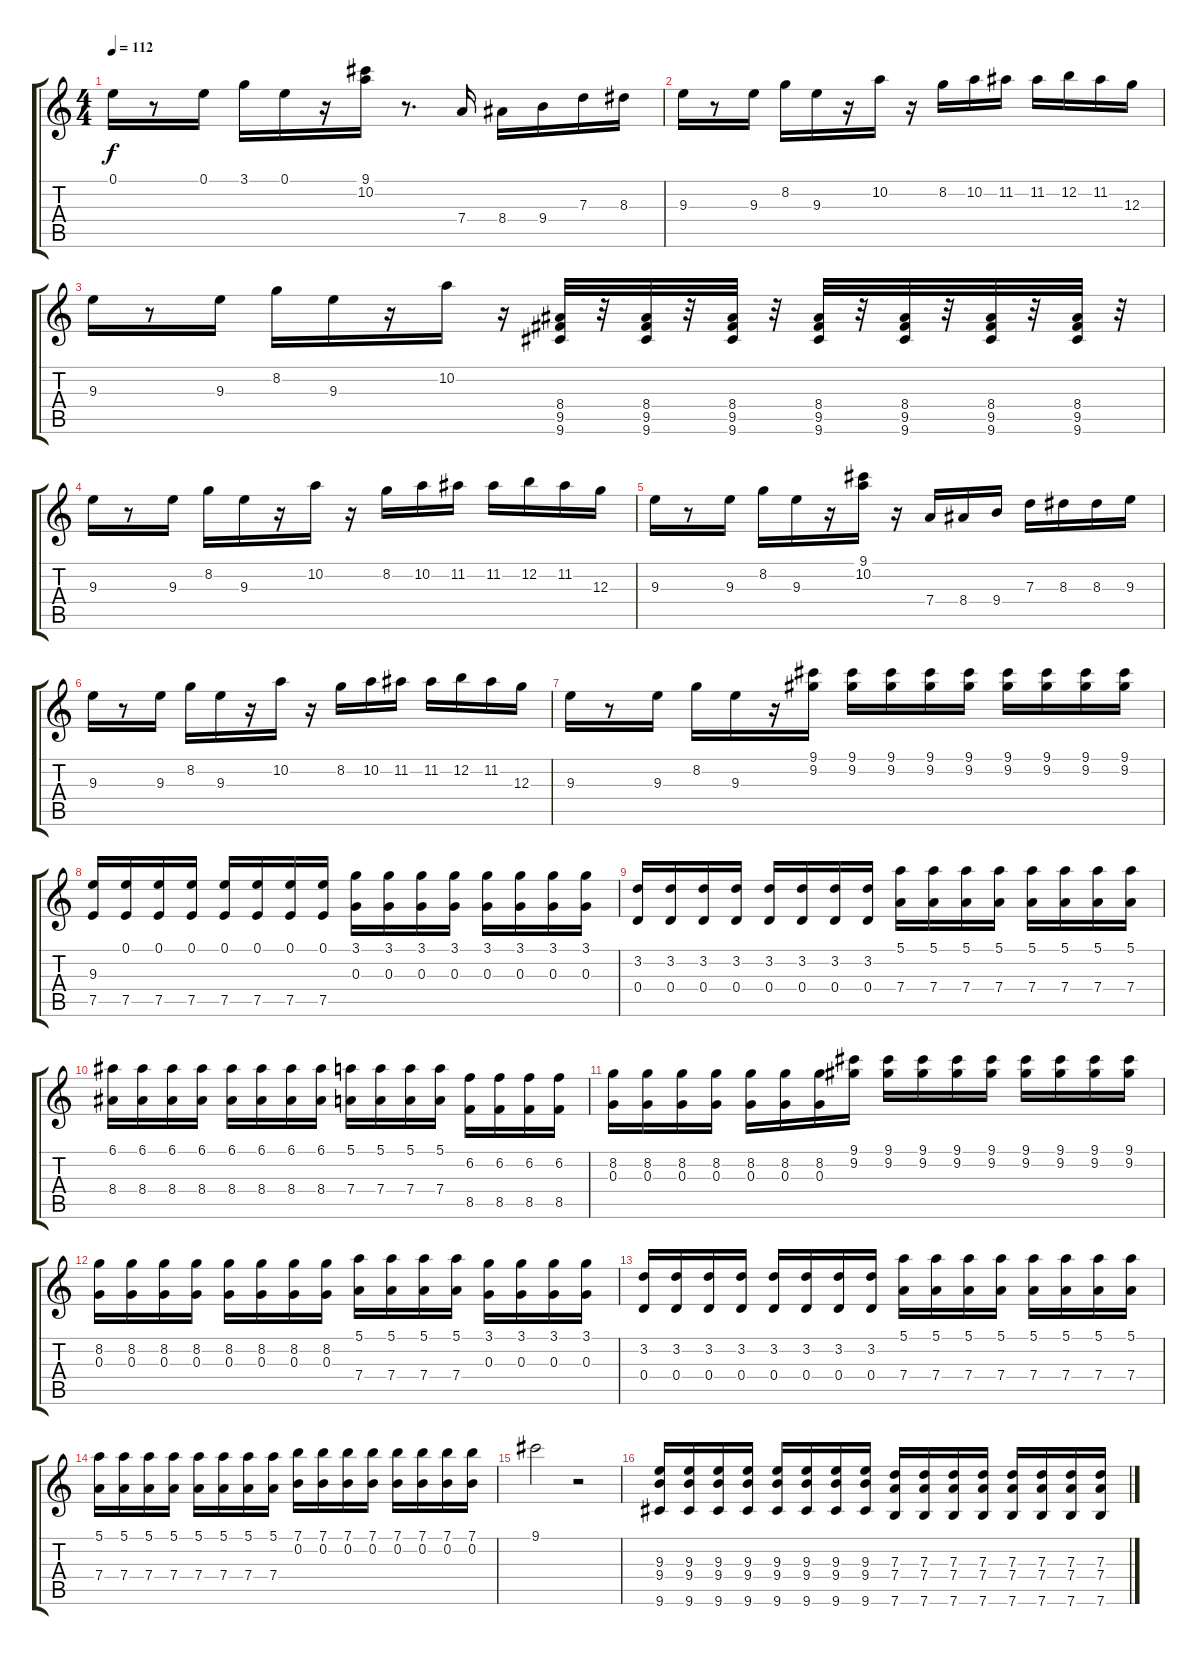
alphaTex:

\track "" {instrument acousticguitarsteel}
\staff {score tabs}
\tuning (E4 B3 G3 D3 A2 E2) {hide}
\ts (4 4)
\tempo 112
\clef g2
\ks c
0.1.16{dy f} r.8 0.1.16 3.1.16 0.1.16 r.16 (9.1 10.2).16 r.8{d} 7.4.16 8.4.16 9.4.16 7.3.16 8.3.16 |
9.3.16 r.8 9.3.16 8.2.16 9.3.16 r.16 10.2.16 r.16 8.2.16 10.2.16 11.2.16 11.2.16 12.2.16 11.2.16 12.3.16 |
9.3.16 r.8 9.3.16 8.2.16 9.3.16 r.16 10.2.16 r.16 (8.4 9.5 9.6).32 r.32 (8.4 9.5 9.6).32 r.32 (8.4 9.5 9.6).32 r.32 (8.4 9.5 9.6).32 r.32 (8.4 9.5 9.6).32 r.32 (8.4 9.5 9.6).32 r.32 (8.4 9.5 9.6).32 r.32 |
9.3.16 r.8 9.3.16 8.2.16 9.3.16 r.16 10.2.16 r.16 8.2.16 10.2.16 11.2.16 11.2.16 12.2.16 11.2.16 12.3.16 |
9.3.16 r.8 9.3.16 8.2.16 9.3.16 r.16 (9.1 10.2).16 r.16 7.4.16 8.4.16 9.4.16 7.3.16 8.3.16 8.3.16 9.3.16 |
9.3.16 r.8 9.3.16 8.2.16 9.3.16 r.16 10.2.16 r.16 8.2.16 10.2.16 11.2.16 11.2.16 12.2.16 11.2.16 12.3.16 |
9.3.16 r.8 9.3.16 8.2.16 9.3.16 r.16 (9.1 9.2).16 (9.1 9.2).16 (9.1 9.2).16 (9.1 9.2).16 (9.1 9.2).16 (9.1 9.2).16 (9.1 9.2).16 (9.1 9.2).16 (9.1 9.2).16 |
(9.3 7.5).16 (0.1 7.5).16 (0.1 7.5).16 (0.1 7.5).16 (0.1 7.5).16 (0.1 7.5).16 (0.1 7.5).16 (0.1 7.5).16 (3.1 0.3).16 (3.1 0.3).16 (3.1 0.3).16 (3.1 0.3).16 (3.1 0.3).16 (3.1 0.3).16 (3.1 0.3).16 (3.1 0.3).16 |
(3.2 0.4).16 (3.2 0.4).16 (3.2 0.4).16 (3.2 0.4).16 (3.2 0.4).16 (3.2 0.4).16 (3.2 0.4).16 (3.2 0.4).16 (5.1 7.4).16 (5.1 7.4).16 (5.1 7.4).16 (5.1 7.4).16 (5.1 7.4).16 (5.1 7.4).16 (5.1 7.4).16 (5.1 7.4).16 |
(6.1 8.4).16 (6.1 8.4).16 (6.1 8.4).16 (6.1 8.4).16 (6.1 8.4).16 (6.1 8.4).16 (6.1 8.4).16 (6.1 8.4).16 (5.1 7.4).16 (5.1 7.4).16 (5.1 7.4).16 (5.1 7.4).16 (6.2 8.5).16 (6.2 8.5).16 (6.2 8.5).16 (6.2 8.5).16 |
(8.2 0.3).16 (8.2 0.3).16 (8.2 0.3).16 (8.2 0.3).16 (8.2 0.3).16 (8.2 0.3).16 (8.2 0.3).16 (9.1 9.2).16 (9.1 9.2).16 (9.1 9.2).16 (9.1 9.2).16 (9.1 9.2).16 (9.1 9.2).16 (9.1 9.2).16 (9.1 9.2).16 (9.1 9.2).16 |
(8.2 0.3).16 (8.2 0.3).16 (8.2 0.3).16 (8.2 0.3).16 (8.2 0.3).16 (8.2 0.3).16 (8.2 0.3).16 (8.2 0.3).16 (5.1 7.4).16 (5.1 7.4).16 (5.1 7.4).16 (5.1 7.4).16 (3.1 0.3).16 (3.1 0.3).16 (3.1 0.3).16 (3.1 0.3).16 |
(3.2 0.4).16 (3.2 0.4).16 (3.2 0.4).16 (3.2 0.4).16 (3.2 0.4).16 (3.2 0.4).16 (3.2 0.4).16 (3.2 0.4).16 (5.1 7.4).16 (5.1 7.4).16 (5.1 7.4).16 (5.1 7.4).16 (5.1 7.4).16 (5.1 7.4).16 (5.1 7.4).16 (5.1 7.4).16 |
(5.1 7.4).16 (5.1 7.4).16 (5.1 7.4).16 (5.1 7.4).16 (5.1 7.4).16 (5.1 7.4).16 (5.1 7.4).16 (5.1 7.4).16 (7.1 0.2).16 (7.1 0.2).16 (7.1 0.2).16 (7.1 0.2).16 (7.1 0.2).16 (7.1 0.2).16 (7.1 0.2).16 (7.1 0.2).16 |
9.1.2 r.2 |
(9.3 9.4 9.6).16 (9.3 9.4 9.6).16 (9.3 9.4 9.6).16 (9.3 9.4 9.6).16 (9.3 9.4 9.6).16 (9.3 9.4 9.6).16 (9.3 9.4 9.6).16 (9.3 9.4 9.6).16 (7.3 7.4 7.6).16 (7.3 7.4 7.6).16 (7.3 7.4 7.6).16 (7.3 7.4 7.6).16 (7.3 7.4 7.6).16 (7.3 7.4 7.6).16 (7.3 7.4 7.6).16 (7.3 7.4 7.6).16
